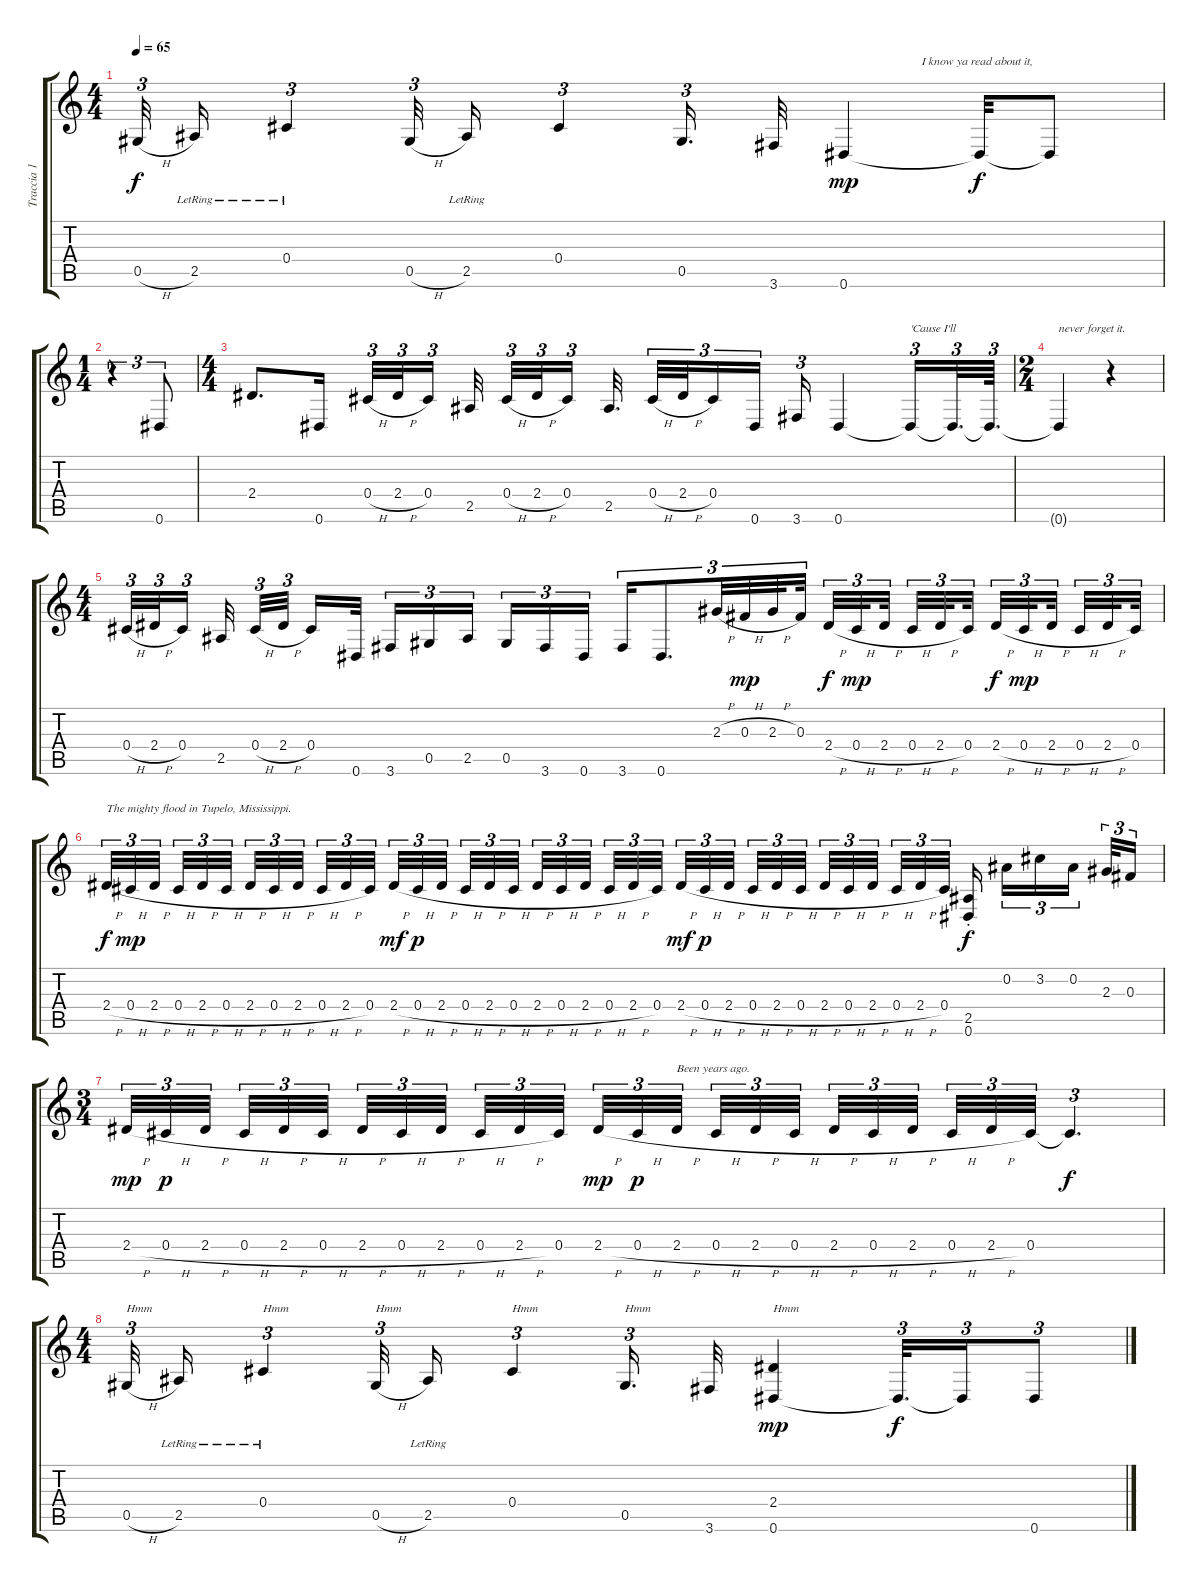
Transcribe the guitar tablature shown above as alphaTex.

\track ("Traccia 1" "Traccia 1") {instrument acousticguitarsteel}
\staff {score tabs}
\tuning (Eb4 Bb3 Gb3 Db3 Ab2 Eb2) {hide}
\ts (4 4)
\tempo 65
\clef g2
\ks c
0.5{h}.32{tu (3 2) dy f} 2.5{lr}.16 0.4{lr}.4{tu (3 2)} 0.5{h}.32{tu (3 2)} 2.5{lr}.16 0.4.4{tu (3 2)} 0.5.16{d tu (3 2)} 3.6.32 0.6.4{txt "                          I know ya read about it," dy mp} 0.6{t}.32{dy f} 0.6{t}.8 |
\ts (1 4)
r.4{tu (3 2)} 0.6.8{tu (3 2)} |
\ts (4 4)
2.4.8{d} 0.6.16 0.4{h}.32{tu (3 2)} 2.4{h}.32{tu (3 2)} 0.4.16{tu (3 2) beam splitsecondary} 2.5.32{beam splitsecondary} 0.4{h}.32{tu (3 2)} 2.4{h}.32{tu (3 2)} 0.4.16{tu (3 2) beam splitsecondary} 2.5.32{d} 0.4{h}.32{tu (3 2)} 2.4{h}.32{tu (3 2)} 0.4.16{tu (3 2)} 0.6.16{tu (3 2) beam splitsecondary} 3.6.16{tu (3 2)} 0.6.4 0.6{t}.16{tu (3 2) txt "'Cause I'll"} 0.6{t}.32{d tu (3 2)} 0.6{t}.64{d tu (3 2)} |
\ts (2 4)
0.6{t}.4{txt "never forget it."} r.4 |
\ts (4 4)
0.4{h}.32{tu (3 2)} 2.4{h}.32{tu (3 2)} 0.4.16{tu (3 2) beam splitsecondary} 2.5.32{beam splitsecondary} 0.4{h}.32{tu (3 2)} 2.4{h}.32{tu (3 2) beam splitsecondary} 0.4.16 0.6.32 3.6.16{tu (3 2)} 0.5.16{tu (3 2)} 2.5.16{tu (3 2) beam splitsecondary} 0.5.16{tu (3 2)} 3.6.16{tu (3 2)} 0.6.16{tu (3 2)} 3.6.16{tu (3 2)} 0.6.8{d tu (3 2)} 2.3{h}.32{tu (3 2)} 0.3{h}.32{tu (3 2) dy mp} 2.3{h}.32{tu (3 2) beam splitsecondary} 0.3.32{tu (3 2)} 2.4{h}.32{tu (3 2) dy f} 0.4{h}.32{tu (3 2) dy mp beam splitsecondary} 2.4{h}.32{tu (3 2)} 0.4{h}.32{tu (3 2)} 2.4{h}.32{tu (3 2) beam splitsecondary} 0.4.32{tu (3 2)} 2.4{h}.32{tu (3 2) dy f} 0.4{h}.32{tu (3 2) dy mp beam splitsecondary} 2.4{h}.32{tu (3 2)} 0.4{h}.32{tu (3 2)} 2.4{h}.32{tu (3 2) beam splitsecondary} 0.4.32{tu (3 2)} |
2.4{h}.32{tu (3 2) txt "The mighty flood in Tupelo, Mississippi." dy f} 0.4{h}.32{tu (3 2) dy mp} 2.4{h}.32{tu (3 2) beam splitsecondary} 0.4{h}.32{tu (3 2)} 2.4{h}.32{tu (3 2)} 0.4{h}.32{tu (3 2) beam splitsecondary} 2.4{h}.32{tu (3 2)} 0.4{h}.32{tu (3 2)} 2.4{h}.32{tu (3 2) beam splitsecondary} 0.4{h}.32{tu (3 2)} 2.4{h}.32{tu (3 2)} 0.4.32{tu (3 2)} 2.4{h}.32{tu (3 2) dy mf} 0.4{h}.32{tu (3 2) dy p} 2.4{h}.32{tu (3 2) beam splitsecondary} 0.4{h}.32{tu (3 2)} 2.4{h}.32{tu (3 2)} 0.4{h}.32{tu (3 2) beam splitsecondary} 2.4{h}.32{tu (3 2)} 0.4{h}.32{tu (3 2)} 2.4{h}.32{tu (3 2) beam splitsecondary} 0.4{h}.32{tu (3 2)} 2.4{h}.32{tu (3 2)} 0.4.32{tu (3 2)} 2.4{h}.32{tu (3 2) dy mf} 0.4{h}.32{tu (3 2) dy p} 2.4{h}.32{tu (3 2) beam splitsecondary} 0.4{h}.32{tu (3 2)} 2.4{h}.32{tu (3 2)} 0.4{h}.32{tu (3 2) beam splitsecondary} 2.4{h}.32{tu (3 2)} 0.4{h}.32{tu (3 2)} 2.4{h}.32{tu (3 2) beam splitsecondary} 0.4{h}.32{tu (3 2)} 2.4{h}.32{tu (3 2)} 0.4.32{tu (3 2)} (2.5{st} 0.6{st}).16{dy f beam splitsecondary} 0.2.16{tu (3 2)} 3.2.16{tu (3 2)} 0.2.16{tu (3 2) beam splitsecondary} 2.3.32{tu (3 2)} 0.3.16{tu (3 2)} |
\ts (3 4)
2.4{h}.32{tu (3 2) dy mp} 0.4{h}.32{tu (3 2) dy p} 2.4{h}.32{tu (3 2) beam splitsecondary} 0.4{h}.32{tu (3 2)} 2.4{h}.32{tu (3 2)} 0.4{h}.32{tu (3 2) beam splitsecondary} 2.4{h}.32{tu (3 2)} 0.4{h}.32{tu (3 2)} 2.4{h}.32{tu (3 2) beam splitsecondary} 0.4{h}.32{tu (3 2)} 2.4{h}.32{tu (3 2)} 0.4.32{tu (3 2)} 2.4{h}.32{tu (3 2) dy mp} 0.4{h}.32{tu (3 2) dy p} 2.4{h}.32{tu (3 2) txt "Been years ago." beam splitsecondary} 0.4{h}.32{tu (3 2)} 2.4{h}.32{tu (3 2)} 0.4{h}.32{tu (3 2) beam splitsecondary} 2.4{h}.32{tu (3 2)} 0.4{h}.32{tu (3 2)} 2.4{h}.32{tu (3 2) beam splitsecondary} 0.4{h}.32{tu (3 2)} 2.4{h}.32{tu (3 2)} 0.4.32{tu (3 2)} 0.4{t}.4{d tu (3 2) dy f} |
\ts (4 4)
0.5{h}.32{tu (3 2) txt "Hmm"} 2.5{lr}.16 0.4{lr}.4{tu (3 2) txt "Hmm"} 0.5{h}.32{tu (3 2) txt "Hmm"} 2.5{lr}.16 0.4.4{tu (3 2) txt "Hmm"} 0.5.16{d tu (3 2) txt "Hmm"} 3.6.32 (2.4 0.6).4{txt "Hmm" dy mp} 0.6{t}.32{d tu (3 2) dy f} 0.6{t}.16{tu (3 2)} 0.6.8{tu (3 2)}
